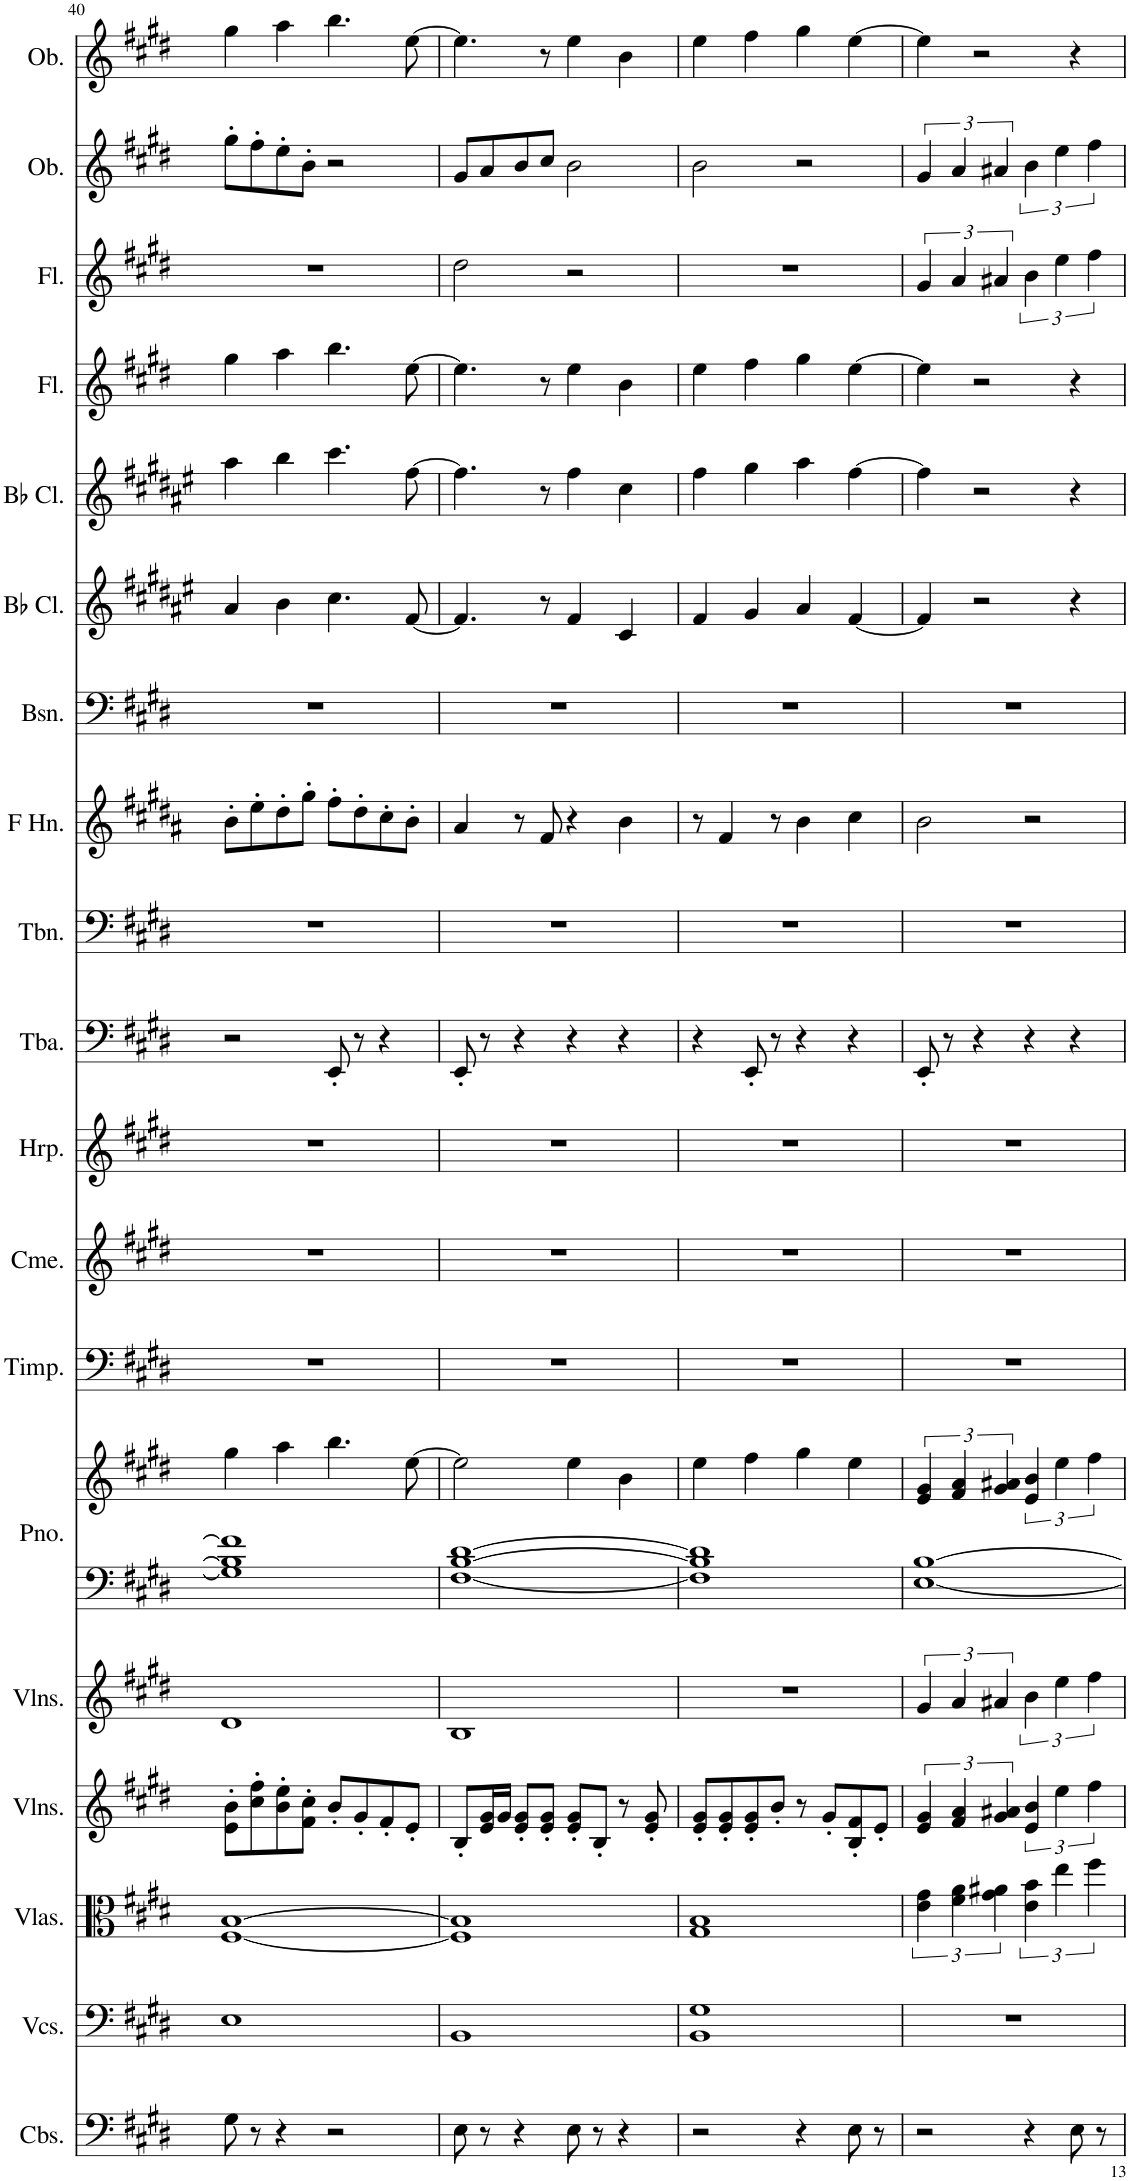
**kern	**kern	**kern	**kern	**kern	**kern	**kern	**kern	**kern	**kern	**kern	**kern	**kern	**kern	**kern	**kern	**kern	**kern	**kern	**kern
*part19	*part18	*part17	*part16	*part15	*part14	*part14	*part13	*part12	*part11	*part10	*part9	*part8	*part7	*part6	*part5	*part4	*part3	*part2	*part1
*staff20	*staff19	*staff18	*staff17	*staff16	*staff15	*staff14	*staff13	*staff12	*staff11	*staff10	*staff9	*staff8	*staff7	*staff6	*staff5	*staff4	*staff3	*staff2	*staff1
*I"Contrabasses	*I"Violoncellos	*I"Violas	*I"Violins	*I"Violins	*I"Piano	*	*I"Timpani	*I"Chimes	*I"Harp	*I"Tuba	*I"Trombone	*I"Horn in F	*I"Bassoon	*I"Bb Clarinet	*I"Bb Clarinet	*I"Flute	*I"Flute	*I"Oboe	*I"Oboe
*I'Cbs.	*I'Vcs.	*I'Vlas.	*I'Vlns.	*I'Vlns.	*I'Pno.	*	*I'Timp.	*I'Cme.	*I'Hrp.	*I'Tba.	*I'Tbn.	*	*I'Bsn.	*I'Bb Cl.	*I'Bb Cl.	*I'Fl.	*I'Fl.	*I'Ob.	*I'Ob.
!!LO:PB:g=z
*clefF4	*clefF4	*clefC3	*clefG2	*clefG2	*clefF4	*clefG2	*clefF4	*clefG2	*clefG2	*clefF4	*clefF4	*clefG2	*clefF4	*clefG2	*clefG2	*clefG2	*clefG2	*clefG2	*clefG2
*Trd7c12	*	*	*	*	*	*	*	*	*	*	*	*Trd4c7	*	*Trd1c2	*Trd1c2	*	*	*	*
*k[f#c#g#d#]	*k[f#c#g#d#]	*k[f#c#g#d#]	*k[f#c#g#d#]	*k[f#c#g#d#]	*k[f#c#g#d#]	*k[f#c#g#d#]	*k[f#c#g#d#]	*k[f#c#g#d#]	*k[f#c#g#d#]	*k[f#c#g#d#]	*k[f#c#g#d#]	*k[f#c#g#d#a#]	*k[f#c#g#d#]	*k[f#c#g#d#a#e#]	*k[f#c#g#d#a#e#]	*k[f#c#g#d#]	*k[f#c#g#d#]	*k[f#c#g#d#]	*k[f#c#g#d#]
*M4/4	*M4/4	*M4/4	*M4/4	*M4/4	*M4/4	*M4/4	*M4/4	*M4/4	*M4/4	*M4/4	*M4/4	*M4/4	*M4/4	*M4/4	*M4/4	*M4/4	*M4/4	*M4/4	*M4/4
=40	=40	=40	=40	=40	=40	=40	=40	=40	=40	=40	=40	=40	=40	=40	=40	=40	=40	=40	=40
8G#\	1E	[1F# [1B	8e\' 8b\'L	1d#	1G#] 1B] 1f#]	4gg#\	1r	1r	1r	2r	1r	8b'\L	1r	4a#/	4aa#\	4gg#\	1r	8gg#'\L	4gg#\
8r	.	.	8cc#\' 8ff#\'	.	.	.	.	.	.	.	.	8ee'\	.	.	.	.	.	8ff#'\	.
4r	.	.	8b\' 8ee\'	.	.	4aa\	.	.	.	.	.	8dd#'\	.	4b\	4bb\	4aa\	.	8ee'\	4aa\
.	.	.	8f#\' 8cc#\'J	.	.	.	.	.	.	.	.	8gg#'\J	.	.	.	.	.	8b'\J	.
2r	.	.	8b'/L	.	.	4.bb\	.	.	.	8EE'/	.	8ff#'\L	.	4.cc#\	4.ccc#\	4.bb\	.	2r	4.bb\
.	.	.	8g#'/	.	.	.	.	.	.	8r	.	8dd#'\	.	.	.	.	.	.	.
.	.	.	8f#'/	.	.	.	.	.	.	4r	.	8cc#'\	.	.	.	.	.	.	.
.	.	.	8e'/J	.	.	[8ee\	.	.	.	.	.	8b'\J	.	[8f#/	[8ff#\	[8ee\	.	.	[8ee\
=41	=41	=41	=41	=41	=41	=41	=41	=41	=41	=41	=41	=41	=41	=41	=41	=41	=41	=41	=41
8E\	1BB	1F#] 1B]	8B'/L	1B	[1F# [1B [1d#	2ee\]	1r	1r	1r	8EE'/	1r	4a#/	1r	4.f#/]	4.ff#\]	4.ee\]	2dd#\	8g#/L	4.ee\]
8r	.	.	16e/ 16g#/L	.	.	.	.	.	.	8r	.	.	.	.	.	.	.	8a/	.
.	.	.	16g#/JJ	.	.	.	.	.	.	.	.	.	.	.	.	.	.	.	.
4r	.	.	8e/' 8g#/'L	.	.	.	.	.	.	4r	.	8r	.	.	.	.	.	8b/	.
.	.	.	8e/' 8g#/'J	.	.	.	.	.	.	.	.	8f#/	.	8r	8r	8r	.	8cc#/J	8r
8E\	.	.	8e/' 8g#/'L	.	.	4ee\	.	.	.	4r	.	4r	.	4f#/	4ff#\	4ee\	2r	2b\	4ee\
8r	.	.	8B'/J	.	.	.	.	.	.	.	.	.	.	.	.	.	.	.	.
4r	.	.	8r	.	.	4b\	.	.	.	4r	.	4b\	.	4c#/	4cc#\	4b\	.	.	4b\
.	.	.	8e/' 8g#/'	.	.	.	.	.	.	.	.	.	.	.	.	.	.	.	.
=42	=42	=42	=42	=42	=42	=42	=42	=42	=42	=42	=42	=42	=42	=42	=42	=42	=42	=42	=42
2r	1BB 1G#	1G# 1B	8e/' 8g#/'L	1r	1F#] 1B] 1d#]	4ee\	1r	1r	1r	4r	1r	8r	1r	4f#/	4ff#\	4ee\	1r	2b\	4ee\
.	.	.	8e/' 8g#/'	.	.	.	.	.	.	.	.	4f#/	.	.	.	.	.	.	.
.	.	.	8e/' 8g#/'	.	.	4ff#\	.	.	.	8EE'/	.	.	.	4g#/	4gg#\	4ff#\	.	.	4ff#\
.	.	.	8b'/J	.	.	.	.	.	.	8r	.	8r	.	.	.	.	.	.	.
4r	.	.	8r	.	.	4gg#\	.	.	.	4r	.	4b\	.	4a#/	4aa#\	4gg#\	.	2r	4gg#\
.	.	.	8g#'/L	.	.	.	.	.	.	.	.	.	.	.	.	.	.	.	.
8E\	.	.	8B/' 8f#/'	.	.	4ee\	.	.	.	4r	.	4cc#\	.	[4f#/	[4ff#\	[4ee\	.	.	[4ee\
8r	.	.	8e'/J	.	.	.	.	.	.	.	.	.	.	.	.	.	.	.	.
=43	=43	=43	=43	=43	=43	=43	=43	=43	=43	=43	=43	=43	=43	=43	=43	=43	=43	=43	=43
2r	1r	6e\ 6g#\	6e/ 6g#/	6g#/	[1E [1B	6e/ 6g#/	1r	1r	1r	8EE'/	1r	2b\	1r	4f#/]	4ff#\]	4ee\]	6g#/	6g#/	4ee\]
.	.	.	.	.	.	.	.	.	.	8r	.	.	.	.	.	.	.	.	.
.	.	6f#\ 6a\	6f#/ 6a/	6a/	.	6f#/ 6a/	.	.	.	.	.	.	.	.	.	.	6a/	6a/	.
.	.	.	.	.	.	.	.	.	.	4r	.	.	.	2r	2r	2r	.	.	2r
.	.	6g#\ 6a#X\	6g#/ 6a#X/	6a#X/	.	6g#/ 6a#X/	.	.	.	.	.	.	.	.	.	.	6a#X/	6a#X/	.
4r	.	6e\ 6b\	6e/ 6b/	6b\	.	6e/ 6b/	.	.	.	4r	.	2r	.	.	.	.	6b\	6b\	.
.	.	6ee\	6ee\	6ee\	.	6ee\	.	.	.	.	.	.	.	.	.	.	6ee\	6ee\	.
8E\	.	.	.	.	.	.	.	.	.	4r	.	.	.	4r	4r	4r	.	.	4r
.	.	6ff#\	6ff#\	6ff#\	.	6ff#\	.	.	.	.	.	.	.	.	.	.	6ff#\	6ff#\	.
8r	.	.	.	.	.	.	.	.	.	.	.	.	.	.	.	.	.	.	.
=	=	=	=	=	=	=	=	=	=	=	=	=	=	=	=	=	=	=	=
*-	*-	*-	*-	*-	*-	*-	*-	*-	*-	*-	*-	*-	*-	*-	*-	*-	*-	*-	*-
